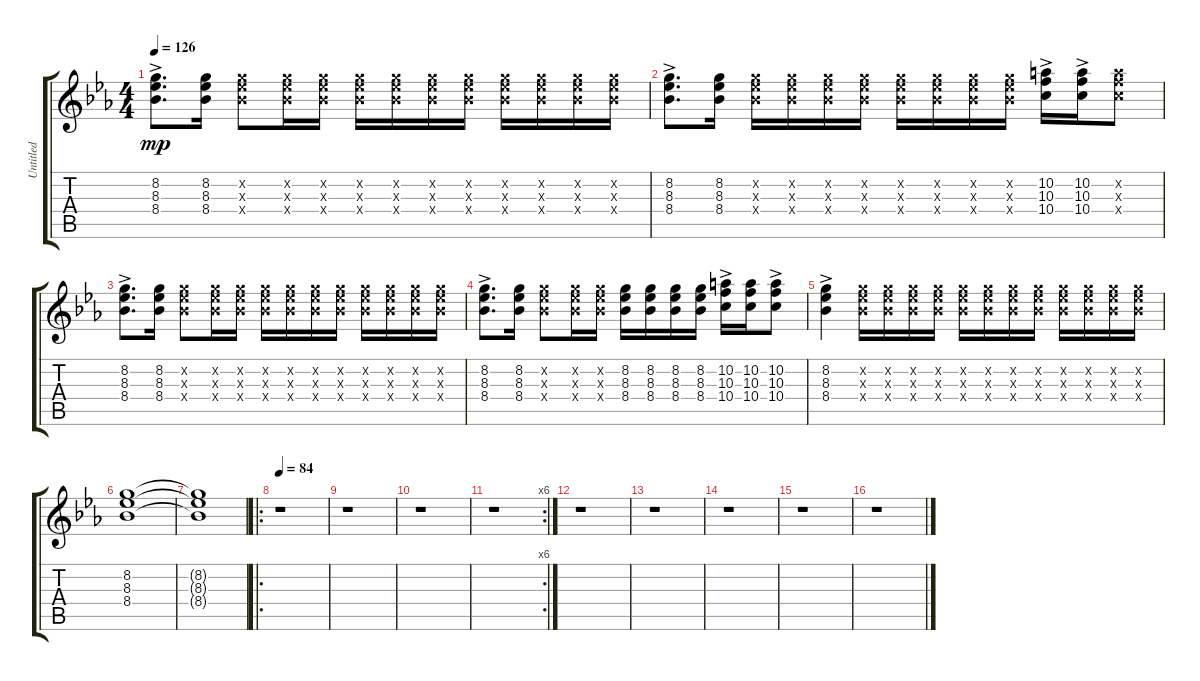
\track ("Untitled" "Untitled") {instrument overdrivenguitar}
\staff {score tabs}
\tuning (E4 B3 G3 D3 A2 E2) {hide}
\ts (4 4)
\tempo 126
\clef g2
\ks eb
(8.2{ac} 8.3{ac} 8.4{ac}).8{d dy mp} (8.2 8.3 8.4).16 (8.2{x} 8.3{x} 8.4{x}).8 (8.2{x} 8.3{x} 8.4{x}).16 (8.2{x} 8.3{x} 8.4{x}).16 (8.2{x} 8.3{x} 8.4{x}).16 (8.2{x} 8.3{x} 8.4{x}).16 (8.2{x} 8.3{x} 8.4{x}).16 (8.2{x} 8.3{x} 8.4{x}).16 (8.2{x} 8.3{x} 8.4{x}).16 (8.2{x} 8.3{x} 8.4{x}).16 (8.2{x} 8.3{x} 8.4{x}).16 (8.2{x} 8.3{x} 8.4{x}).16 |
(8.2{ac} 8.3{ac} 8.4{ac}).8{d} (8.2 8.3 8.4).16 (8.2{x} 8.3{x} 8.4{x}).16 (8.2{x} 8.3{x} 8.4{x}).16 (8.2{x} 8.3{x} 8.4{x}).16 (8.2{x} 8.3{x} 8.4{x}).16 (8.2{x} 8.3{x} 8.4{x}).16 (8.2{x} 8.3{x} 8.4{x}).16 (8.2{x} 8.3{x} 8.4{x}).16 (8.2{x} 8.3{x} 8.4{x}).16 (10.2{ac} 10.3{ac} 10.4{ac}).16 (10.2{ac} 10.3{ac} 10.4{ac}).16 (10.2{x} 10.3{x} 10.4{x}).8 |
(8.2{ac} 8.3{ac} 8.4{ac}).8{d} (8.2 8.3 8.4).16 (8.2{x} 8.3{x} 8.4{x}).8 (8.2{x} 8.3{x} 8.4{x}).16 (8.2{x} 8.3{x} 8.4{x}).16 (8.2{x} 8.3{x} 8.4{x}).16 (8.2{x} 8.3{x} 8.4{x}).16 (8.2{x} 8.3{x} 8.4{x}).16 (8.2{x} 8.3{x} 8.4{x}).16 (8.2{x} 8.3{x} 8.4{x}).16 (8.2{x} 8.3{x} 8.4{x}).16 (8.2{x} 8.3{x} 8.4{x}).16 (8.2{x} 8.3{x} 8.4{x}).16 |
(8.2{ac} 8.3{ac} 8.4{ac}).8{d} (8.2 8.3 8.4).16 (8.2{x} 8.3{x} 8.4{x}).8 (8.2{x} 8.3{x} 8.4{x}).16 (8.2{x} 8.3{x} 8.4{x}).16 (8.2 8.3 8.4).16 (8.2 8.3 8.4).16 (8.2 8.3 8.4).16 (8.2 8.3 8.4).16 (10.2{ac} 10.3{ac} 10.4{ac}).16 (10.2 10.3 10.4).16 (10.2{ac} 10.3{ac} 10.4{ac}).8 |
(8.2{ac} 8.3{ac} 8.4{ac}).4 (8.2{x} 8.3{x} 8.4{x}).16 (8.2{x} 8.3{x} 8.4{x}).16 (8.2{x} 8.3{x} 8.4{x}).16 (8.2{x} 8.3{x} 8.4{x}).16 (8.2{x} 8.3{x} 8.4{x}).16 (8.2{x} 8.3{x} 8.4{x}).16 (8.2{x} 8.3{x} 8.4{x}).16 (8.2{x} 8.3{x} 8.4{x}).16 (8.2{x} 8.3{x} 8.4{x}).16 (8.2{x} 8.3{x} 8.4{x}).16 (8.2{x} 8.3{x} 8.4{x}).16 (8.2{x} 8.3{x} 8.4{x}).16 |
(8.2 8.3 8.4).1 |
(8.2{t} 8.3{t} 8.4{t}).1 |
\ro
\tempo 84
r.1 |
r.1 |
r.1 |
\rc 6
r.1 |
r.1 |
r.1 |
r.1 |
r.1 |
r.1
